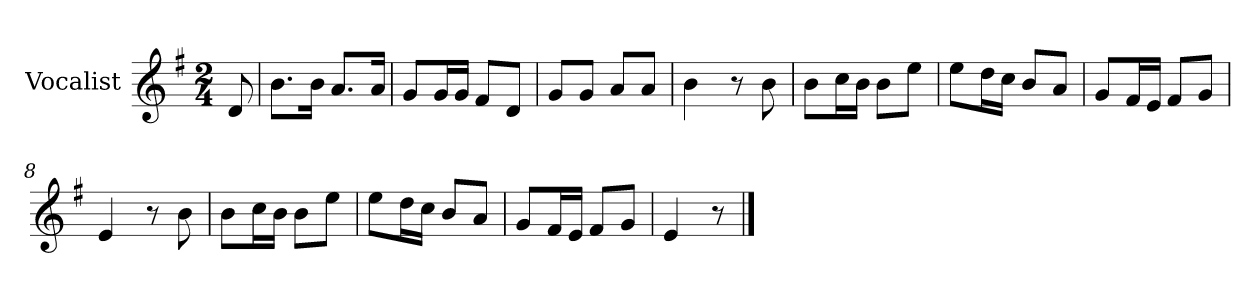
**kern
*part1
*staff1
*I"Vocalist
*k[f#]
*G:
*M2/4
=
8d
=1
8.bL
16bJk
8.aL
16aJk
=2
8gL
16gL
16gJJ
8f#L
8dJ
=3
8gL
8gJ
8aL
8aJ
=4
4b
8r
8b
=5
8bL
16ccL
16bJJ
8bL
8eeJ
=6
8eeL
16ddL
16ccJJ
8bL
8aJ
=7
8gL
16f#L
16eJJ
8f#L
8gJ
=8
4e
8r
8b
=9
8bL
16ccL
16bJJ
8bL
8eeJ
=10
8eeL
16ddL
16ccJJ
8bL
8aJ
=11
8gL
16f#L
16eJJ
8f#L
8gJ
=12
4e
8r
==
*-
